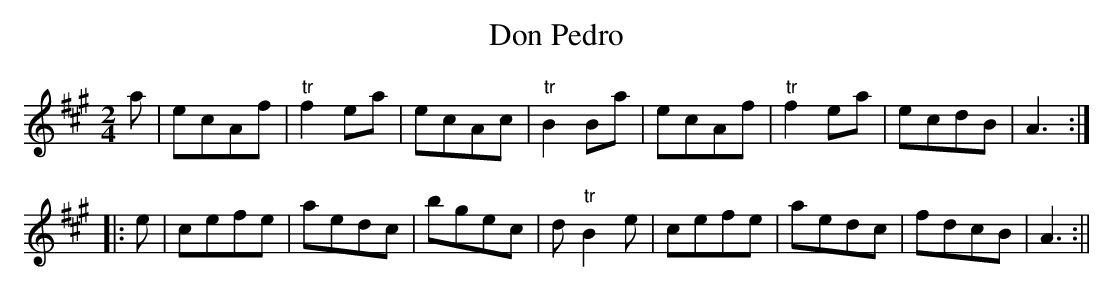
X:1
T:Don Pedro
M:2/4
L:1/8
K:A
a|ecAf|"tr"f2 ea|ecAc|"tr"B2 Ba|ecAf|"tr"f2 ea|ecdB|A3:|
|:e|cefe|aedc|bgec|d "tr"B2e|cefe|aedc|fdcB|A3:||
